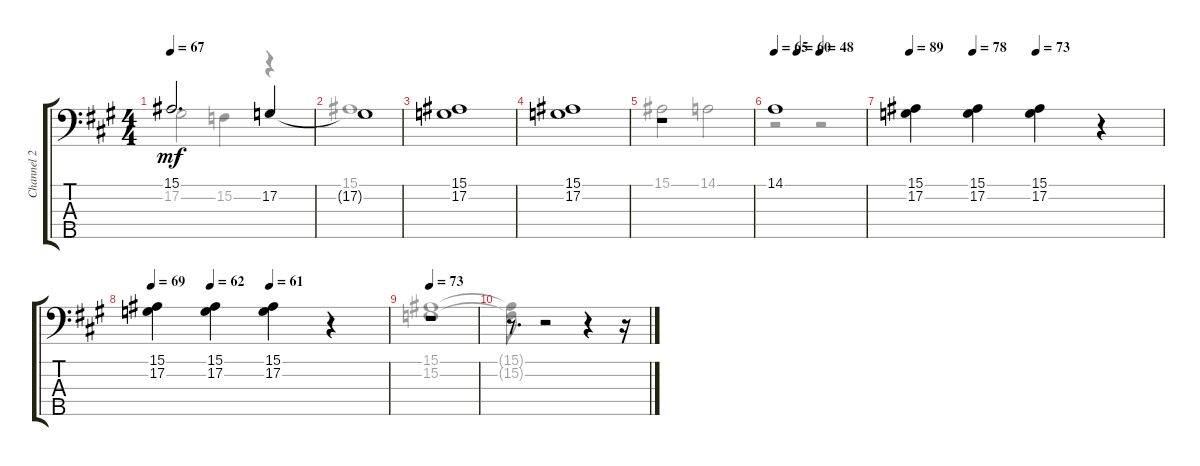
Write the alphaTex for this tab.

\track ("Channel 2 (Staff 2)" "Channel 2 ") {instrument stringensemble2}
\staff {score tabs}
\tuning (G2 D2 A1 E1 B0) {hide}
\voice
\ts (4 4)
\tempo 67
\clef f4
\ks f#minor
15.1.2{d dy mf} 17.2.4 |
17.2{t}.1 |
(15.1 17.2).1 |
(15.1 17.2).1 |
r.1 |
\tempo 65
\tempo (60 0.25)
\tempo (48 0.5)
14.1.1 |
\tempo 89
\tempo (78 0.25)
\tempo (73 0.5)
(15.1 17.2).4 (15.1 17.2).4 (15.1 17.2).4 r.4 |
\tempo 69
\tempo (62 0.25)
\tempo (61 0.5)
(15.1 17.2).4 (15.1 17.2).4 (15.1 17.2).4 r.4 |
\tempo 73
r.1 |
r.8{d} r.2 r.4 r.16
\voice
\clef f4
\ottava regular
\simile none
\ks f#minor
17.2.2{dy mf} 15.2.4 r.4 |
15.1.1 |
|
|
15.1.2 14.1.2 |
r.2 r.2 |
|
|
(15.1 15.2).1 |
(15.1{t} 15.2{t}).8
